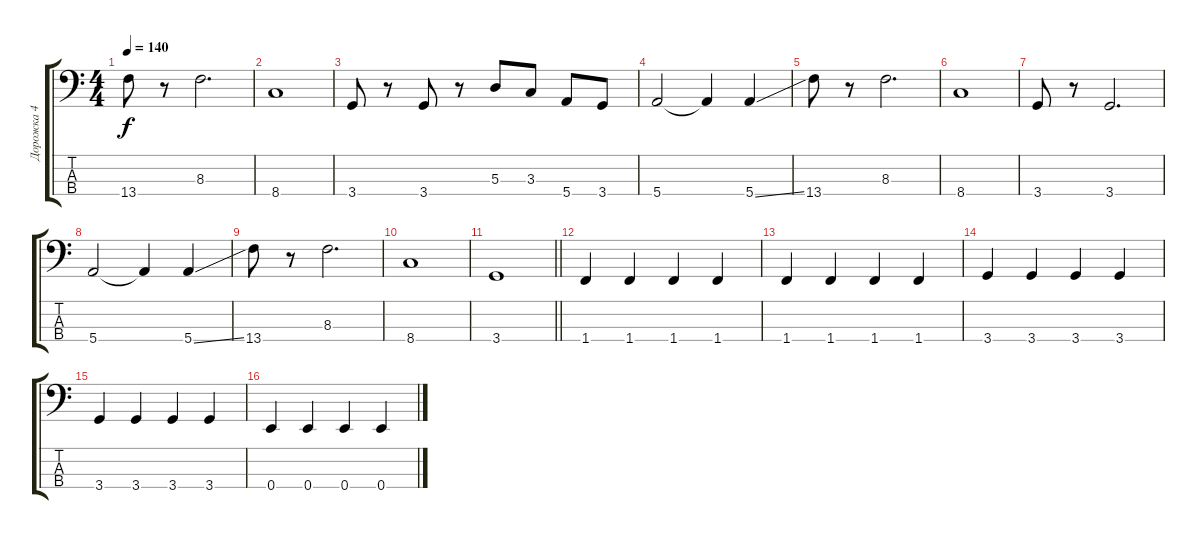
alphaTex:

\track ("Дорожка 4" "Дорожка 4") {instrument electricbassfinger}
\staff {score tabs}
\tuning (G2 D2 A1 E1) {hide}
\ts (4 4)
\tempo 140
\clef f4
\ks c
13.4.8{dy f} r.8 8.3.2{d} |
8.4.1 |
3.4.8 r.8 3.4.8 r.8 5.3.8 3.3.8 5.4.8 3.4.8 |
5.4.2 5.4{t}.4 5.4{ss}.4 |
13.4.8 r.8 8.3.2{d} |
8.4.1 |
3.4.8 r.8 3.4.2{d} |
5.4.2 5.4{t}.4 5.4{ss}.4 |
13.4.8 r.8 8.3.2{d} |
8.4.1 |
\barLineRight lightlight
3.4.1 |
\section ("" "")
1.4.4 1.4.4 1.4.4 1.4.4 |
1.4.4 1.4.4 1.4.4 1.4.4 |
3.4.4 3.4.4 3.4.4 3.4.4 |
3.4.4 3.4.4 3.4.4 3.4.4 |
0.4.4 0.4.4 0.4.4 0.4.4
